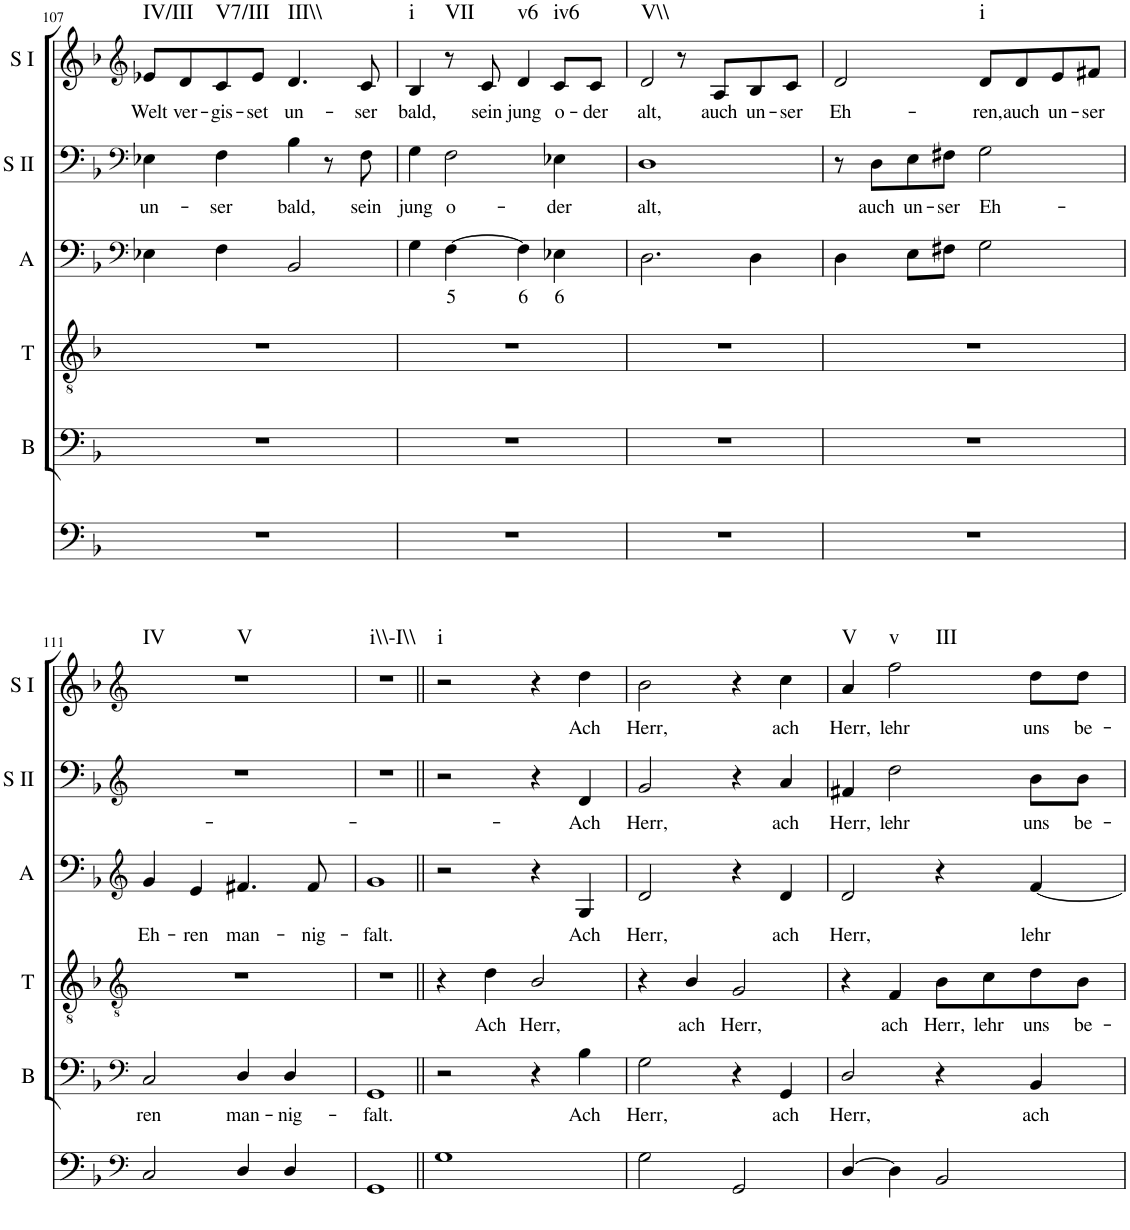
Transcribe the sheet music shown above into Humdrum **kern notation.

**kern	**kern	**text	**kern	**text	**kern	**text	**kern	**text	**kern	**text	**harte
*part6	*part5	*part5	*part4	*part4	*part3	*part3	*part2	*part2	*part1	*part1	*part1
*staff6	*staff5	*staff5	*staff4	*staff4	*staff3	*staff3	*staff2	*staff2	*staff1	*staff1	*
*I"Continuo	*I"Bass	*	*I"Tenor	*	*I"Alto	*	*I"Soprano II	*	*I"Soprano I	*	*
*	*I'B	*	*I'T	*	*I'A	*	*I'S II	*	*I'S I	*	*
!!LO:PB:g=z
*clefF4	*clefF4	*	*clefGv2	*	*clefF4	*	*clefF4	*	*clefG2	*	*
*k[b-]	*k[b-]	*	*k[b-]	*	*k[b-]	*	*k[b-]	*	*k[b-]	*	*
*M4/4	*M4/4	*	*M4/4	*	*M4/4	*	*M4/4	*	*M4/4	*	*
=107	=107	=107	=107	=107	=107	=107	=107	=107	=107	=107	=107
!	!	!	!	!	!	!	!	!LO:LY:b	!	!LO:LY:b	!LO:H:kt=IV/III
1r	1r	.	1r	.	4E-X\	.	4E-X\	un-	8e-X/L	Welt	N
!	!	!	!	!	!	!	!	!	!	!LO:LY:b	!
.	.	.	.	.	.	.	.	.	8d/	ver-	.
!	!	!	!	!	!	!	!	!LO:LY:b	!	!LO:LY:b	!LO:H:kt=V7/III
.	.	.	.	.	4F\	.	4F\	ser	8c/	gis-	N
!	!	!	!	!	!	!	!	!	!	!LO:LY:b	!
.	.	.	.	.	.	.	.	.	8e-/J	set	.
!	!	!	!	!	!	!	!	!LO:LY:b	!	!LO:LY:b	!LO:H:kt=III\\
.	.	.	.	.	2BB-/	.	4B-\	bald,	4.d/	un-	N
.	.	.	.	.	.	.	8r	.	.	.	.
!	!	!	!	!	!	!	!	!LO:LY:b	!	!LO:LY:b	!
.	.	.	.	.	.	.	8F\	sein	8c/	ser	.
=108	=108	=108	=108	=108	=108	=108	=108	=108	=108	=108	=108
!	!	!	!	!	!	!	!	!LO:LY:b	!	!LO:LY:b	!LO:H:kt=i
1r	1r	.	1r	.	4G\	.	4G\	jung	4B-/	bald,	N
!	!	!	!	!	!	!LO:LY:b	!	!LO:LY:b	!	!	!LO:H:kt=VII
.	.	.	.	.	[4F\	5	2F\	o-	8r	.	N
!	!	!	!	!	!	!	!	!	!	!LO:LY:b	!
.	.	.	.	.	.	.	.	.	8c/	sein	.
!	!	!	!	!	!	!LO:LY:b	!	!	!	!LO:LY:b	!LO:H:kt=v6
.	.	.	.	.	4F\]	6	.	.	4d/	jung	N
!	!	!	!	!	!	!LO:LY:b	!	!LO:LY:b	!	!LO:LY:b	!LO:H:kt=iv6
.	.	.	.	.	4E-X\	6	4E-X\	der	8c/L	o-	N
!	!	!	!	!	!	!	!	!	!	!LO:LY:b	!
.	.	.	.	.	.	.	.	.	8c/J	der	.
=109	=109	=109	=109	=109	=109	=109	=109	=109	=109	=109	=109
!	!	!	!	!	!	!	!	!LO:LY:b	!	!LO:LY:b	!LO:H:kt=V\\
1r	1r	.	1r	.	2.D\	.	1D	alt,	2d/	alt,	N
.	.	.	.	.	.	.	.	.	8r	.	.
!	!	!	!	!	!	!	!	!	!	!LO:LY:b	!
.	.	.	.	.	.	.	.	.	8A/L	auch	.
!	!	!	!	!	!	!	!	!	!	!LO:LY:b	!
.	.	.	.	.	4D\	.	.	.	8B-/	un-	.
!	!	!	!	!	!	!	!	!	!	!LO:LY:b	!
.	.	.	.	.	.	.	.	.	8c/J	ser	.
=110	=110	=110	=110	=110	=110	=110	=110	=110	=110	=110	=110
!	!	!	!	!	!	!	!	!	!	!LO:LY:b	!
1r	1r	.	1r	.	4D\	.	8r	.	2d/	Eh-	.
!	!	!	!	!	!	!	!	!LO:LY:b	!	!	!
.	.	.	.	.	.	.	8D\L	auch	.	.	.
!	!	!	!	!	!	!	!	!LO:LY:b	!	!	!
.	.	.	.	.	8E\L	.	8E\	un-	.	.	.
!	!	!	!	!	!	!	!	!LO:LY:b	!	!	!
.	.	.	.	.	8F#X\J	.	8F#X\J	ser	.	.	.
!	!	!	!	!	!	!	!	!LO:LY:b	!	!LO:LY:b	!LO:H:kt=i
.	.	.	.	.	2G\	.	2G\	Eh-	8d/L	ren,	N
!	!	!	!	!	!	!	!	!	!	!LO:LY:b	!
.	.	.	.	.	.	.	.	.	8d/	auch	.
!	!	!	!	!	!	!	!	!	!	!LO:LY:b	!
.	.	.	.	.	.	.	.	.	8e/	un-	.
!	!	!	!	!	!	!	!	!	!	!LO:LY:b	!
.	.	.	.	.	.	.	.	.	8f#X/J	ser	.
!!LO:LB:g=z
=111	=111	=111	=111	=111	=111	=111	=111	=111	=111	=111	=111
*clefF4	*clefF4	*	*clefGv2	*	*clefG2	*	*clefG2	*	*clefG2	*	*
!	!	!LO:LY:b	!	!	!	!LO:LY:b	!	!	!	!	!LO:H:n=1:kt=IV
!	!	!	!	!	!	!	!	!	!	!	!LO:H:n=2:kt=V
2C/	2C/	ren	1r	.	4g/	Eh-	1r	.	1r	.	N N
!	!	!	!	!	!	!LO:LY:b	!	!	!	!	!
.	.	.	.	.	4e/	ren	.	.	.	.	.
!	!	!LO:LY:b	!	!	!	!LO:LY:b	!	!	!	!	!
4D/	4D/	man-	.	.	4.f#X/	man-	.	.	.	.	.
!	!	!LO:LY:b	!	!	!	!	!	!	!	!	!
4D/	4D/	nig-	.	.	.	.	.	.	.	.	.
!	!	!	!	!	!	!LO:LY:b	!	!	!	!	!
.	.	.	.	.	8f#/	nig-	.	.	.	.	.
=112	=112	=112	=112	=112	=112	=112	=112	=112	=112	=112	=112
!	!	!LO:LY:b	!	!	!	!LO:LY:b	!	!	!	!	!LO:H:kt=i\\-I\\
1GG	1GG	falt.	1r	.	1g	falt.	1r	.	1r	.	N
=113||	=113||	=113||	=113||	=113||	=113||	=113||	=113||	=113||	=113||	=113||	=113||
!	!	!	!	!	!	!	!	!	!	!	!LO:H:kt=i
1G	2r	.	4r	.	2r	.	2r	.	2r	.	N
!	!	!	!	!LO:LY:b	!	!	!	!	!	!	!
.	.	.	4d\	Ach	.	.	.	.	.	.	.
!	!	!	!	!LO:LY:b	!	!	!	!	!	!	!
.	4r	.	2B-/	Herr,	4r	.	4r	.	4r	.	.
!	!	!LO:LY:b	!	!	!	!LO:LY:b	!	!LO:LY:b	!	!LO:LY:b	!
.	4B-\	Ach	.	.	4G/	Ach	4d/	Ach	4dd\	Ach	.
=114	=114	=114	=114	=114	=114	=114	=114	=114	=114	=114	=114
!	!	!LO:LY:b	!	!	!	!LO:LY:b	!	!LO:LY:b	!	!LO:LY:b	!
2G\	2G\	Herr,	4r	.	2d/	Herr,	2g/	Herr,	2b-\	Herr,	.
!	!	!	!	!LO:LY:b	!	!	!	!	!	!	!
.	.	.	4B-/	ach	.	.	.	.	.	.	.
!	!	!	!	!LO:LY:b	!	!	!	!	!	!	!
2GG/	4r	.	2G/	Herr,	4r	.	4r	.	4r	.	.
!	!	!LO:LY:b	!	!	!	!LO:LY:b	!	!LO:LY:b	!	!LO:LY:b	!
.	4GG/	ach	.	.	4d/	ach	4a/	ach	4cc\	ach	.
=115	=115	=115	=115	=115	=115	=115	=115	=115	=115	=115	=115
!	!	!LO:LY:b	!	!	!	!LO:LY:b	!	!LO:LY:b	!	!LO:LY:b	!LO:H:kt=V
[4D/	2D/	Herr,	4r	.	2d/	Herr,	4f#X/	Herr,	4a/	Herr,	N
!	!	!	!	!LO:LY:b	!	!	!	!LO:LY:b	!	!LO:LY:b	!LO:H:n=1:kt=v
!	!	!	!	!	!	!	!	!	!	!	!LO:H:n=2:kt=III
4D\]	.	.	4F/	ach	.	.	2dd\	lehr	2ff\	lehr	N N
!	!	!	!	!LO:LY:b	!	!	!	!	!	!	!
2BB-/	4r	.	8B-\L	Herr,	4r	.	.	.	.	.	.
!	!	!	!	!LO:LY:b	!	!	!	!	!	!	!
.	.	.	8c\	lehr	.	.	.	.	.	.	.
!	!	!LO:LY:b	!	!LO:LY:b	!	!LO:LY:b	!	!LO:LY:b	!	!LO:LY:b	!
.	4BB-/	ach	8d\	uns	[4f/	lehr	8b-\L	uns	8dd\L	uns	.
!	!	!	!	!LO:LY:b	!	!	!	!LO:LY:b	!	!LO:LY:b	!
.	.	.	8B-\J	be-	.	.	8b-\J	be-	8dd\J	be-	.
=	=	=	=	=	=	=	=	=	=	=	=
*-	*-	*-	*-	*-	*-	*-	*-	*-	*-	*-	*-
